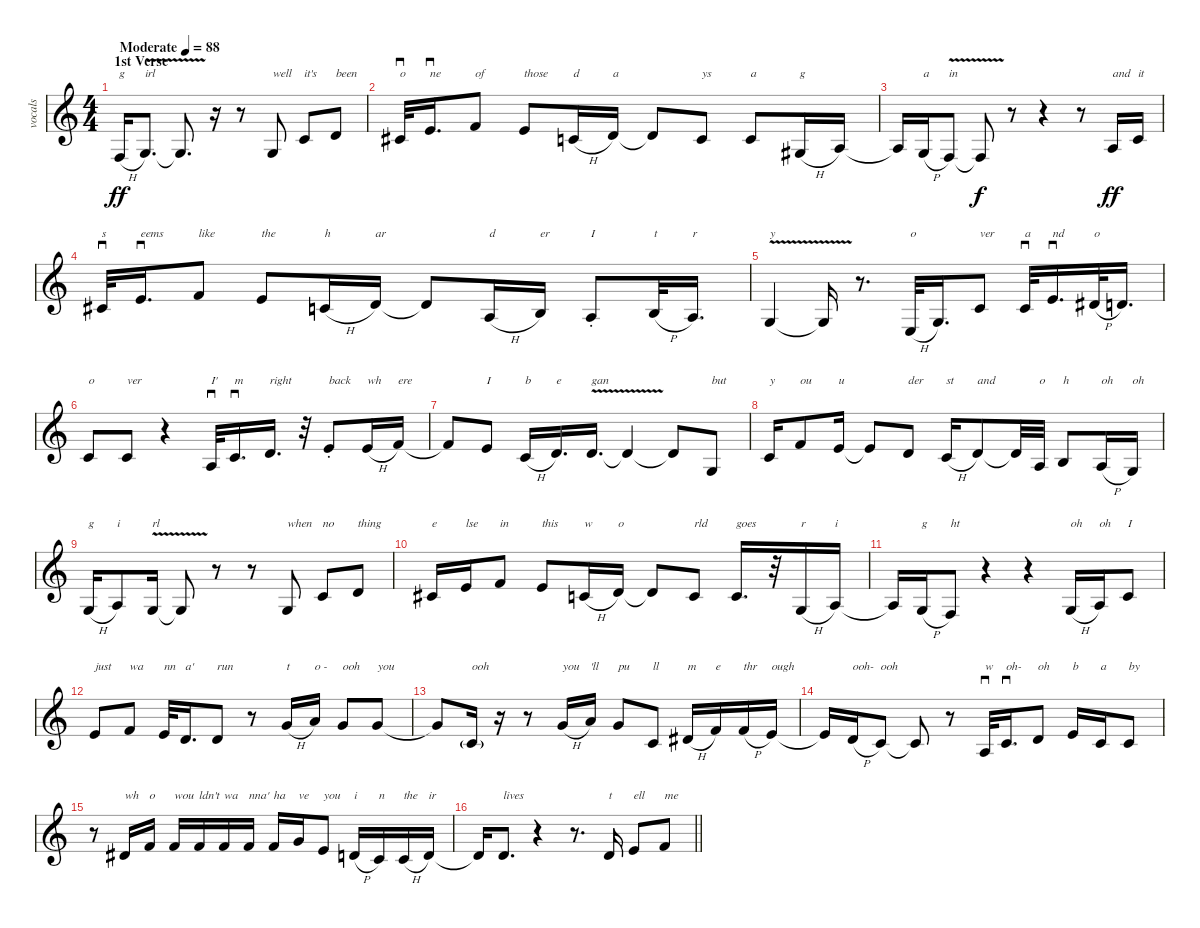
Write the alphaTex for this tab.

\track ("vocals" "vocals") {instrument lead2sawtooth}
\staff {score}
\tuning (E4 B3 G3 D3 A2 E2) {hide}
\ts (4 4)
\section ("" "1st Verse")
\tempo (88 "Moderate")
\clef g2
\ks c
3.4{h}.16{txt "g" dy ff instrument lead2sawtooth} 5.4{v}.8{d txt "irl"} 5.4{t}.8{d} r.16 r.8 5.4.8{txt "well"} 5.3.8{txt "it's"} 7.3.8{txt "been"} |
6.3.32{sd txt "o"} 5.2.16{d sd txt "ne"} 6.2.8{txt "of"} 5.2.8{txt "those"} 5.3{h}.16{txt "d"} 7.3.16{txt "a"} 7.3{t}.8 5.3.8{txt "ys"} 5.3.8{txt "a"} 6.4{h}.16{txt "g"} 7.4.16 |
7.4{t}.16 5.4{h}.16{txt "a"} 3.4{v}.8{txt "in"} 3.4{t}.8{dy f} r.8 r.4 r.8 7.4.16{txt "and" dy ff} 5.3.16{txt "it"} |
6.3.32{sd txt "s"} 5.2.16{d sd txt "eems"} 6.2.8{txt "like"} 5.2.8{txt "the"} 5.3{h}.16{txt "h"} 7.3.16{txt "ar"} 7.3{t}.8 2.3{h}.16{txt "d"} 4.3.16{txt "er"} 2.3{st}.8{txt "I"} 4.3{h}.32{txt "t"} 2.3.16{d txt "r"} |
5.4{v}.4{txt "y"} 5.4{t}.16 r.8{d} 2.4{h}.32{txt "o"} 5.4.16{d} 5.3.8{txt "ver"} 5.3.32{sd txt "a"} 5.2.16{d sd txt "nd"} 4.2{h}.32{txt "o"} 3.2.16{d} |
5.3.8{txt "o"} 5.3.8{txt "ver"} r.4 7.4.32{sd txt "I'"} 5.3.16{d sd txt "m"} 7.3.16{d txt "right"} r.32 5.2{st}.8{txt "back"} 5.2{h}.16{txt "wh"} 6.2.16{txt "ere"} |
6.2{t}.8 5.2.8{txt "I"} 5.3{h}.16{txt "b"} 7.3.16{d txt "e"} 7.3{v}.16{d txt "gan"} 7.3{t}.4 7.3{t}.8 5.4.8{txt "but"} |
5.3.16{txt "y"} 6.2.8{txt "ou"} 5.2.16{txt "u"} 5.2{t}.8 7.3.8{txt "der"} 5.3{h}.16{txt "st"} 7.3.8{txt "and"} 7.3{t}.32 7.4.32{txt "o"} 4.3.8{txt "h"} 7.4{h}.16{txt "oh"} 5.4.16{txt "oh"} |
5.4{h}.16{txt "g"} 7.4.8{txt "i"} 5.4{v}.16{txt "rl"} 5.4{v t}.8 r.8 r.8 5.4.8{txt "when"} 5.3.8{txt "no"} 7.3.8{txt "thing"} |
6.3.16{txt "e"} 5.2.16{txt "lse"} 6.2.8{txt "in"} 5.2.8{txt "this"} 5.3{h}.16{txt "w"} 7.3.16{txt "o"} 7.3{t}.8 5.3.8{txt "rld"} 5.3.16{d txt "goes"} r.32 5.4{h}.16{txt "r"} 7.4.16{txt "i"} |
7.4{t}.16 5.4{h}.16{txt "g"} 3.4.8{txt "ht"} r.4 r.4 5.4{h}.16{txt "oh"} 7.4.16{txt "oh"} 5.3.8{txt "I"} |
5.2.8{txt "just"} 6.2.8{txt "wa"} 5.2.32{txt "nn"} 7.3.16{d txt "a'"} 7.3.8{txt "run"} r.8 3.1{h}.16{txt "t"} 5.1.16{txt "o -"} 3.1.8{txt "ooh"} 3.1.8{txt "you"} |
3.1{t}.8 5.3{g}.16{txt "ooh"} r.16 r.8 3.1{h}.16{txt "you"} 5.1.16{txt "'ll"} 3.1.8{txt "pu"} 5.3.8{txt "ll"} 4.2{h}.16{txt "m"} 6.2.16{txt "e"} 6.2{h}.16{txt "thr"} 5.2.16{txt "ough"} |
5.2{t}.16 7.3{h}.16{txt "ooh-"} 5.3.8{txt "ooh"} 5.3{t}.8 r.8 7.4.32{sd txt "w"} 5.3.16{d sd txt "oh-"} 7.3.8{txt "oh"} 5.2.16{txt "b"} 5.3.16{txt "a"} 5.3.8{txt "by"} |
r.8 4.2.16{txt "wh"} 6.2.16{txt "o"} 6.2.16{txt "wou"} 6.2.16{txt "ldn't"} 6.2.16{txt "wa"} 6.2.16{txt "nna'"} 6.2.16{txt "ha"} 8.2.16{txt "ve"} 5.2.8{txt "you"} 7.3{h}.16{txt "i"} 5.3.16{txt "n"} 5.3{h}.16{txt "the"} 7.3.16{txt "ir"} |
\barLineRight lightlight
7.3{t}.16 7.3.8{d txt "lives"} r.4 r.8{d} 7.3.16{txt "t"} 5.2.8{txt "ell"} 6.2.8{txt "me"}
